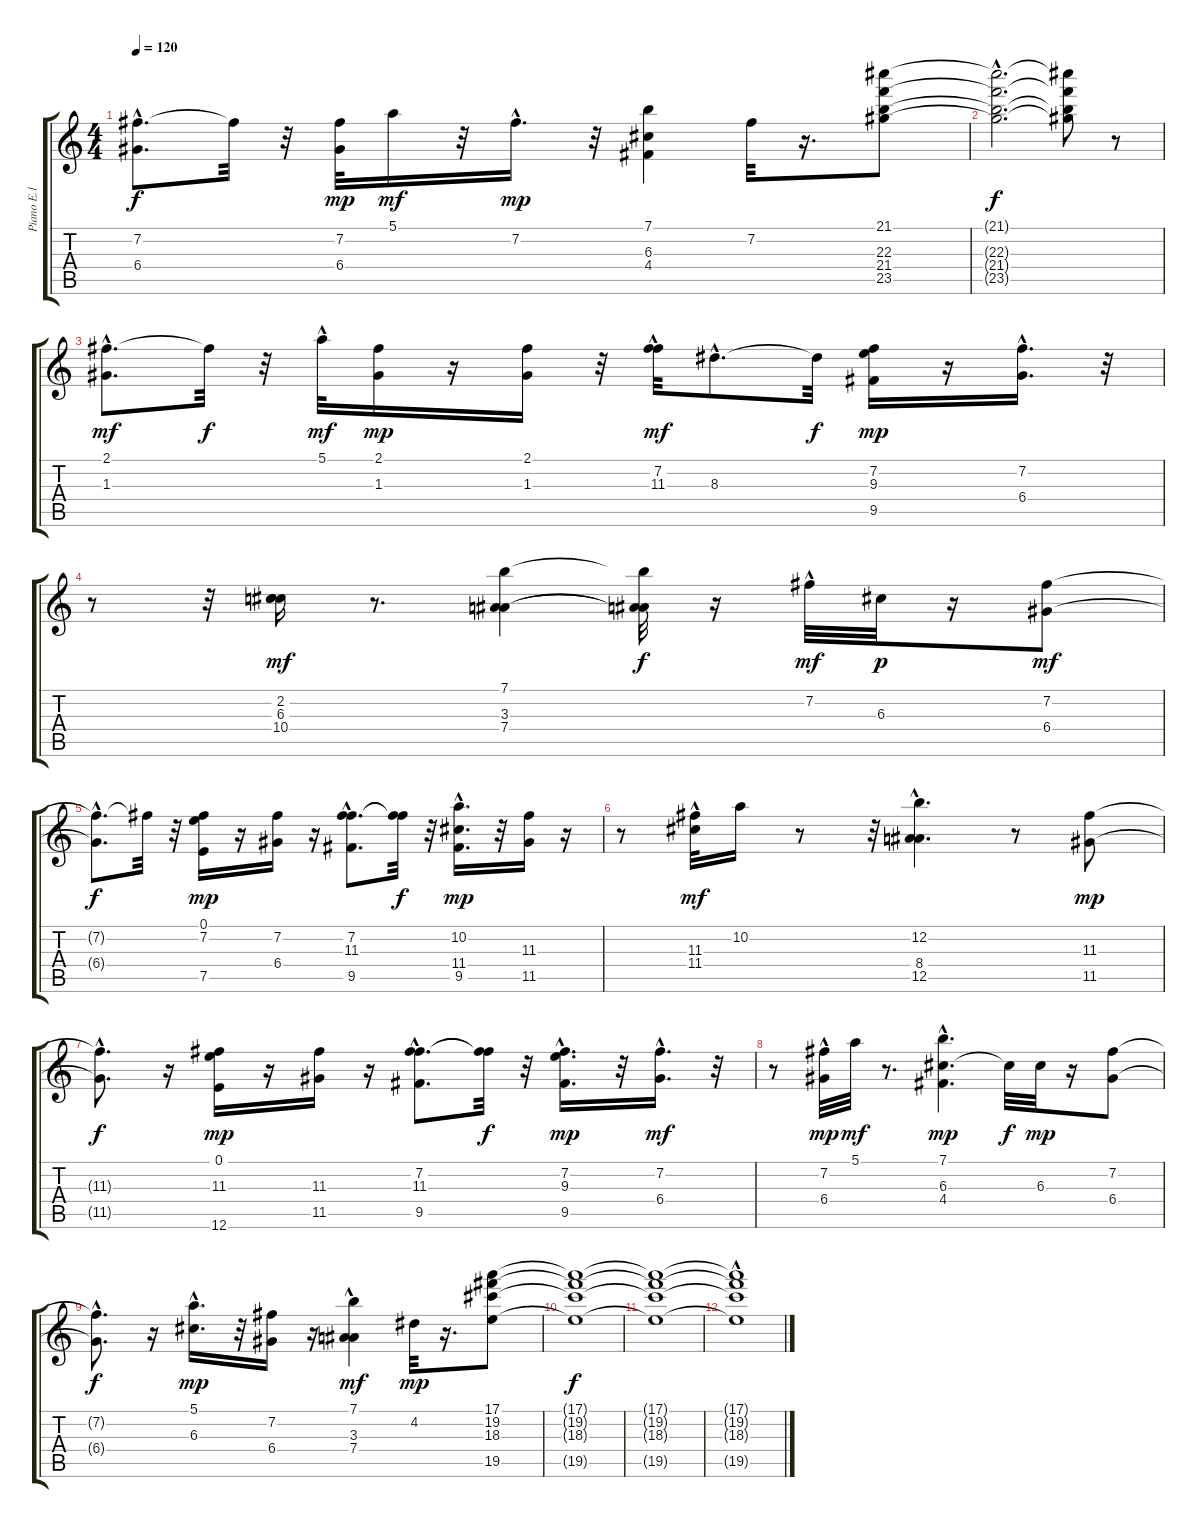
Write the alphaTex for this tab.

\track ("Piano E.1 capa 2" "Piano E.1 ") {instrument acousticguitarnylon}
\staff {score tabs}
\tuning (E4 B3 G3 D3 A2 E2) {hide}
\ts (4 4)
\tempo 120
\clef g2
\ks c
(7.2{hac t} 6.4{hac t}).8{d dy f} 7.2{t}.32 r.32 (7.2 6.4).32{dy mp} 5.1.16{dy mf} r.32 7.2{hac}.16{d dy mp} r.32 (7.1 6.3 4.4).4 7.2.32 r.16{d} (21.1 22.3 21.4 23.5).8 |
(21.1{hac t} 22.3{hac t} 21.4{hac t} 23.5{hac t}).2{d dy f} (21.1{t} 22.3{t} 21.4{t} 23.5{t}).8 r.8 |
(2.1{hac} 1.3{hac}).8{d dy mf} 2.1{t}.32{dy f} r.32 5.1{hac}.32{dy mf} (2.1 1.3).16{dy mp} r.16 (2.1 1.3).16 r.32 (7.2{hac} 11.3{hac}).32{dy mf} 8.3{hac}.8{d} 8.3{t}.32{dy f} (7.2 9.3 9.5).16{dy mp} r.16 (7.2{hac} 6.4).16{d} r.32 |
r.8 r.32 (2.2 6.3 10.4).16{dy mf} r.8{d} (7.1 3.3 7.4).4 (7.1{t} 3.3{t} 7.4{t}).32{dy f} r.16 7.2{hac}.32{dy mf} 6.3.32{dy p} r.16 (7.2 6.4).8{dy mf} |
(7.2{hac t} 6.4{hac t}).8{d dy f} 7.2{t}.32 r.32 (0.1 7.2 7.5).16{dy mp} r.16 (7.2 6.4).16 r.16 (7.2{hac} 11.3{hac} 9.5{hac}).8{d} (7.2{t} 11.3{t}).32{dy f} r.32 (10.2 11.4{hac} 9.5).16{d dy mp} r.32 (11.3 11.5).16 r.16 |
r.8 (11.3{hac} 11.4).32{dy mf} 10.2.16 r.8 r.32 (12.2 8.4 12.5{hac}).4{d} r.8 (11.3 11.5).8{dy mp} |
(11.3{hac t} 11.5{hac t}).8{d dy f} r.16 (0.1 11.3 12.6).16{dy mp} r.16 (11.3 11.5).16 r.16 (7.2{hac} 11.3{hac} 9.5{hac}).8{d} (7.2{t} 11.3{t}).32{dy f} r.32 (7.2{hac} 9.3 9.5).16{d dy mp} r.32 (7.2{hac} 6.4).16{d dy mf} r.32 |
r.8 (7.2{hac} 6.4).32{dy mp} 5.1.32{dy mf} r.8{d} (7.1{hac} 6.3{hac} 4.4).4{d dy mp} 6.3{t}.32{dy f} 6.3.32{dy mp} r.16 (7.2 6.4).8 |
(7.2{hac t} 6.4{hac t}).8{d dy f} r.16 (5.1{hac} 6.3).16{d dy mp} r.32 (7.2 6.4).16 r.16 (7.1{hac} 3.3 7.4).4{dy mf} 4.2.32{dy mp} r.16{d} (17.1 19.2 18.3 19.5).8 |
(17.1{t} 19.2{t} 18.3{t} 19.5{t}).1{dy f} |
(17.1{t} 19.2{t} 18.3{t} 19.5{t}).1 |
(17.1{t} 19.2{hac t} 18.3{hac t} 19.5{t}).1
